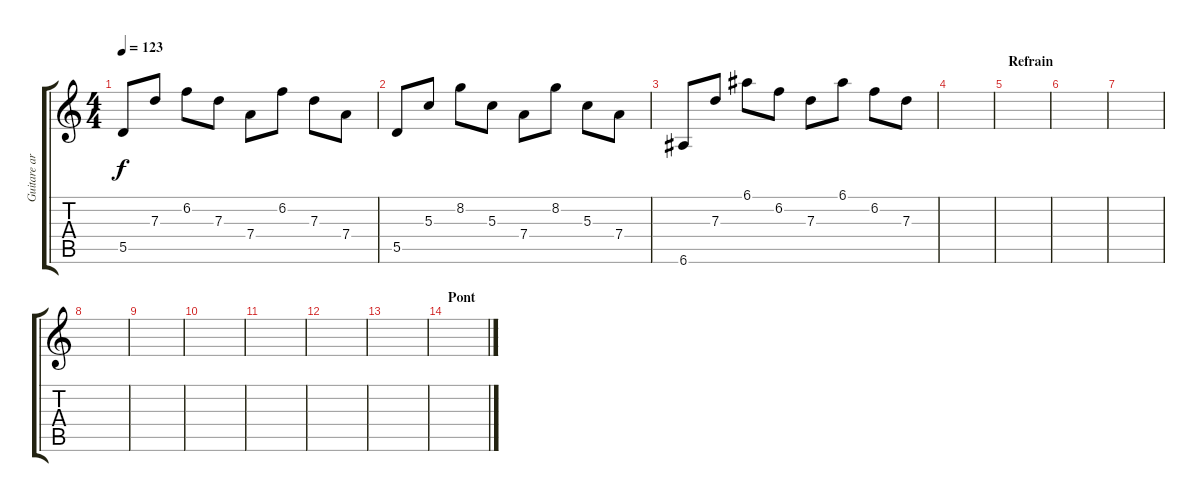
\track ("Guitare arpèges" "Guitare ar") {instrument electricguitarclean}
\staff {score tabs}
\tuning (E4 B3 G3 D3 A2 E2) {hide}
\ts (4 4)
\tempo 123
\clef g2
\ks c
5.5.8{dy f} 7.3.8 6.2.8 7.3.8 7.4.8 6.2.8 7.3.8 7.4.8 |
5.5.8 5.3.8 8.2.8 5.3.8 7.4.8 8.2.8 5.3.8 7.4.8 |
6.6.8 7.3.8 6.1.8 6.2.8 7.3.8 6.1.8 6.2.8 7.3.8 |
|
\section ("" "Refrain")
|
|
|
|
|
|
|
|
|
\section ("" "Pont")
